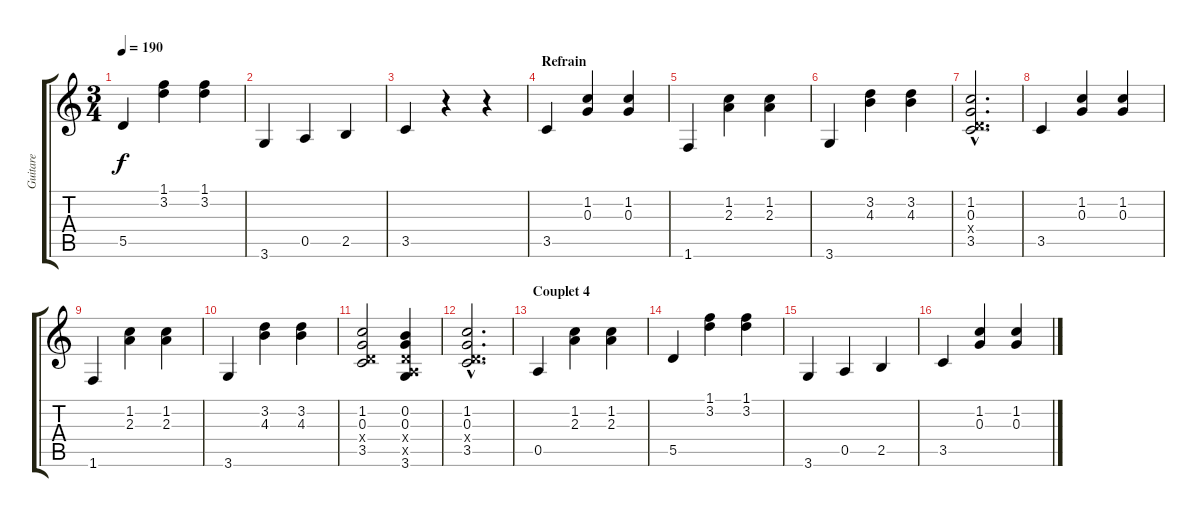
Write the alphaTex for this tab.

\track ("Guitare" "Guitare") {instrument acousticguitarnylon}
\staff {score tabs}
\tuning (E4 B3 G3 D3 A2 E2) {hide}
\ts (3 4)
\tempo 190
\clef g2
\ks c
5.5.4{dy f} (1.1 3.2).4 (1.1 3.2).4 |
3.6.4 0.5.4 2.5.4 |
3.5.4 r.4 r.4 |
\section ("" "Refrain")
3.5.4 (1.2 0.3).4 (1.2 0.3).4 |
1.6.4 (1.2 2.3).4 (1.2 2.3).4 |
3.6.4 (3.2 4.3).4 (3.2 4.3).4 |
(1.2{hac} 0.3{hac} 0.4{hac x} 3.5{hac}).2{d} |
3.5.4 (1.2 0.3).4 (1.2 0.3).4 |
1.6.4 (1.2 2.3).4 (1.2 2.3).4 |
3.6.4 (3.2 4.3).4 (3.2 4.3).4 |
(1.2 0.3 0.4{x} 3.5).2 (0.2 0.3 0.4{x} 0.5{x} 3.6).4 |
(1.2{hac} 0.3{hac} 0.4{hac x} 3.5{hac}).2{d} |
\section ("" "Couplet 4")
0.5.4 (1.2 2.3).4 (1.2 2.3).4 |
5.5.4 (1.1 3.2).4 (1.1 3.2).4 |
3.6.4 0.5.4 2.5.4 |
3.5.4 (1.2 0.3).4 (1.2 0.3).4
